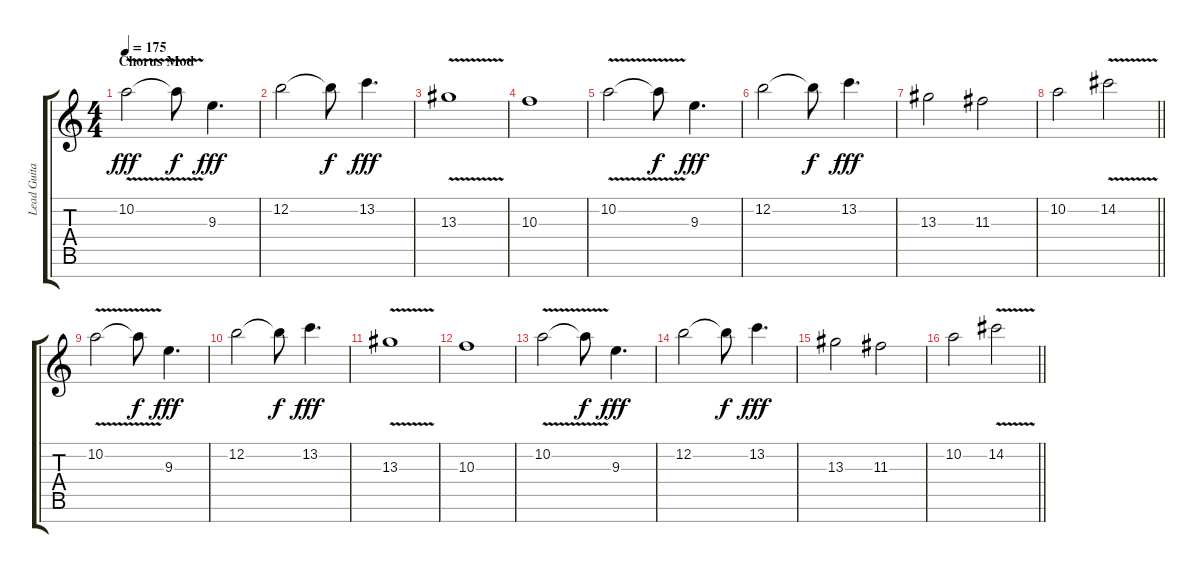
\track ("Lead Guitar" "Lead Guita") {instrument distortionguitar}
\staff {score tabs}
\tuning (E4 B3 G3 D3 A2 E2 B1) {hide}
\ts (4 4)
\section ("" "Chorus Mod")
\tempo 175
\clef g2
\ks c
10.2{v}.2{dy fff} 10.2{t}.8{dy f} 9.3.4{d dy fff} |
12.2.2 12.2{t}.8{dy f} 13.2.4{d dy fff} |
13.3{v}.1 |
10.3.1 |
10.2{v}.2 10.2{t}.8{dy f} 9.3.4{d dy fff} |
12.2.2 12.2{t}.8{dy f} 13.2.4{d dy fff} |
13.3.2 11.3.2 |
\barLineRight lightlight
10.2.2 14.2{v}.2 |
10.2{v}.2 10.2{t}.8{dy f} 9.3.4{d dy fff} |
12.2.2 12.2{t}.8{dy f} 13.2.4{d dy fff} |
13.3{v}.1 |
10.3.1 |
10.2{v}.2 10.2{t}.8{dy f} 9.3.4{d dy fff} |
12.2.2 12.2{t}.8{dy f} 13.2.4{d dy fff} |
13.3.2 11.3.2 |
\barLineRight lightlight
10.2.2 14.2{v}.2
